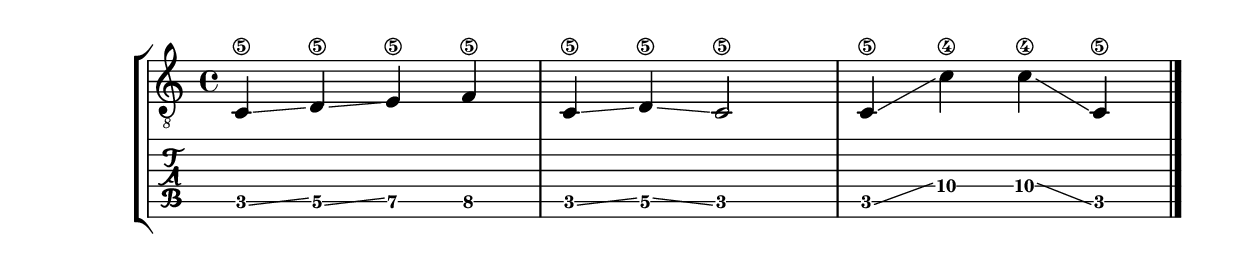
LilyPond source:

\version "2.13.4"

\header{ texidoc = "Glissando lines in tablature have the right slope."
       }

\paper { ragged-right = ##f } % strech the staff to make glissando lines visible

glissandotest = \relative c {
   c4\5 \glissando d\5 \glissando e\5 f\5 |
   c4\5 \glissando d\5 \glissando c2\5 |
   c4\5 \glissando c'\4 c\4 \glissando c,\5
  \bar "|."
}

\context StaffGroup <<
  \context Staff <<
    \clef "G_8"
    \glissandotest
  >>
  \context TabStaff <<
    \glissandotest
  >>
>>
